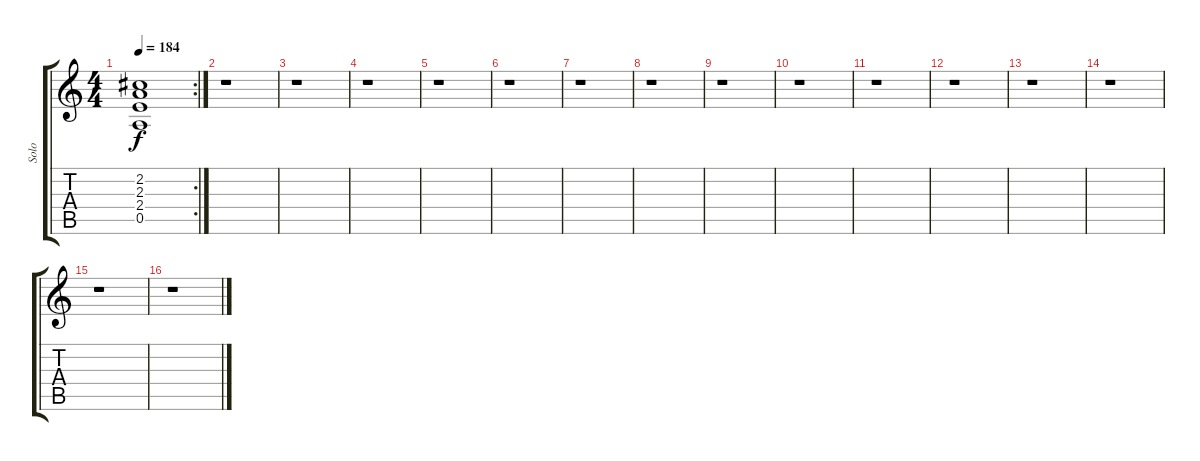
\track ("Solo" "Solo") {instrument distortionguitar}
\staff {score tabs}
\tuning (E4 B3 G3 D3 A2 E2) {hide}
\rc 2
\ts (4 4)
\tempo 184
\clef g2
\ks c
(2.2{t} 2.3{t} 2.4{t} 0.5{t}).1{dy f} |
r.1 |
r.1 |
r.1 |
r.1 |
r.1 |
r.1 |
r.1 |
r.1 |
r.1 |
r.1 |
r.1 |
r.1 |
r.1 |
r.1 |
r.1
